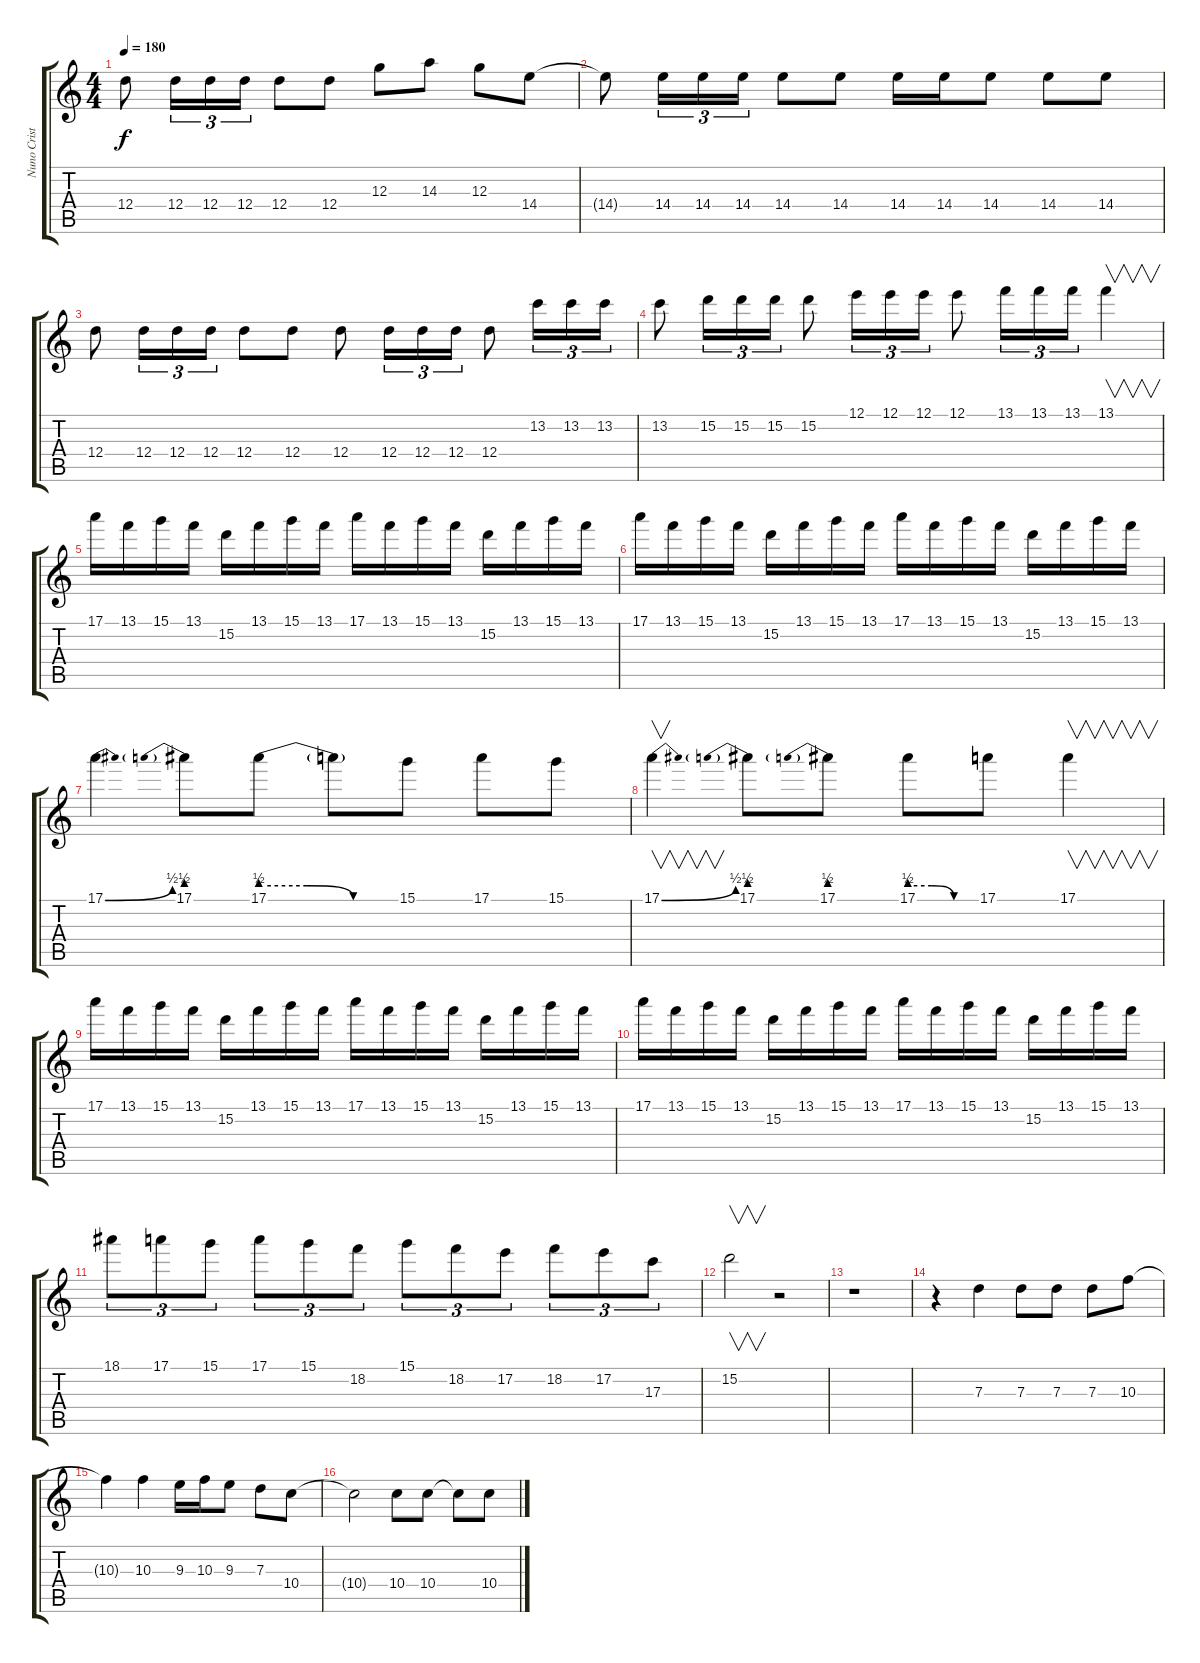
\track ("Nuno Cristóvão" "Nuno Crist") {instrument overdrivenguitar}
\staff {score tabs}
\tuning (E4 B3 G3 D3 A2 E2) {hide}
\ts (4 4)
\tempo 180
\clef g2
\ks c
12.4.8{dy f} 12.4.16{tu (3 2)} 12.4.16{tu (3 2)} 12.4.16{tu (3 2)} 12.4.8 12.4.8 12.3.8 14.3.8 12.3.8 14.4.8 |
14.4{t}.8 14.4.16{tu (3 2)} 14.4.16{tu (3 2)} 14.4.16{tu (3 2)} 14.4.8 14.4.8 14.4.16 14.4.16 14.4.8 14.4.8 14.4.8 |
12.4.8 12.4.16{tu (3 2)} 12.4.16{tu (3 2)} 12.4.16{tu (3 2)} 12.4.8 12.4.8 12.4.8 12.4.16{tu (3 2)} 12.4.16{tu (3 2)} 12.4.16{tu (3 2)} 12.4.8 13.2.16{tu (3 2)} 13.2.16{tu (3 2)} 13.2.16{tu (3 2)} |
13.2.8 15.2.16{tu (3 2)} 15.2.16{tu (3 2)} 15.2.16{tu (3 2)} 15.2.8 12.1.16{tu (3 2)} 12.1.16{tu (3 2)} 12.1.16{tu (3 2)} 12.1.8 13.1.16{tu (3 2)} 13.1.16{tu (3 2)} 13.1.16{tu (3 2)} 13.1.4{v} |
17.1.16 13.1.16 15.1.16 13.1.16 15.2.16 13.1.16 15.1.16 13.1.16 17.1.16 13.1.16 15.1.16 13.1.16 15.2.16 13.1.16 15.1.16 13.1.16 |
17.1.16 13.1.16 15.1.16 13.1.16 15.2.16 13.1.16 15.1.16 13.1.16 17.1.16 13.1.16 15.1.16 13.1.16 15.2.16 13.1.16 15.1.16 13.1.16 |
17.1{be (bend 0 0 60 2)}.4 17.1{be (prebend 0 2 60 2)}.8 17.1{be (custom 0 2 20 2 40 0 60 0)}.8 17.1{t}.8 15.1.8 17.1.8 15.1.8 |
17.1{be (bend 0 0 60 2)}.4{v} 17.1{be (prebend 0 2 60 2)}.8 17.1{be (prebend 0 2 60 2)}.8 17.1{be (custom 0 2 20 2 40 0 60 0)}.8 17.1.8 17.1.4{v} |
17.1.16 13.1.16 15.1.16 13.1.16 15.2.16 13.1.16 15.1.16 13.1.16 17.1.16 13.1.16 15.1.16 13.1.16 15.2.16 13.1.16 15.1.16 13.1.16 |
17.1.16 13.1.16 15.1.16 13.1.16 15.2.16 13.1.16 15.1.16 13.1.16 17.1.16 13.1.16 15.1.16 13.1.16 15.2.16 13.1.16 15.1.16 13.1.16 |
18.1.8{tu (3 2)} 17.1.8{tu (3 2)} 15.1.8{tu (3 2)} 17.1.8{tu (3 2)} 15.1.8{tu (3 2)} 18.2.8{tu (3 2)} 15.1.8{tu (3 2)} 18.2.8{tu (3 2)} 17.2.8{tu (3 2)} 18.2.8{tu (3 2)} 17.2.8{tu (3 2)} 17.3.8{tu (3 2)} |
15.2.2{v} r.2 |
r.1 |
r.4 7.3.4 7.3.8 7.3.8 7.3.8 10.3.8 |
10.3{t}.4 10.3.4 9.3.16 10.3.16 9.3.8 7.3.8 10.4.8 |
10.4{t}.2 10.4.8 10.4.8 10.4{t}.8 10.4.8
